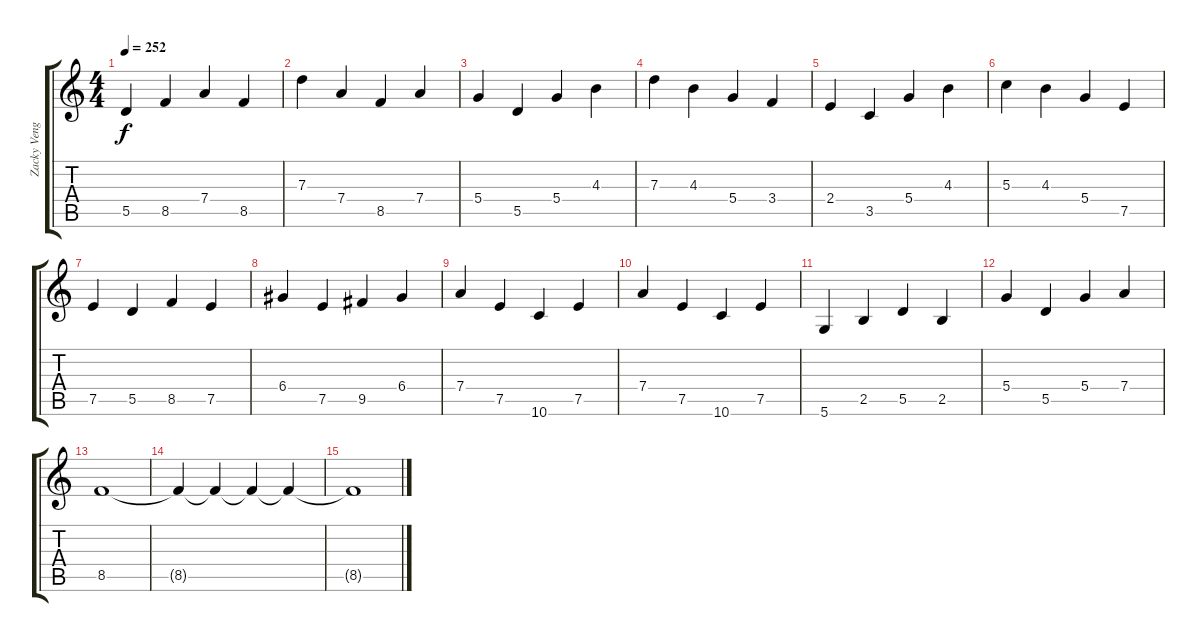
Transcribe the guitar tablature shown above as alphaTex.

\track ("Zacky Vengeance" "Zacky Veng") {instrument distortionguitar}
\staff {score tabs}
\tuning (E4 B3 G3 D3 A2 D2) {hide}
\ts (4 4)
\tempo 252
\clef g2
\ks c
5.5.4{dy f instrument distortionguitar} 8.5.4 7.4.4 8.5.4 |
7.3.4 7.4.4 8.5.4 7.4.4 |
5.4.4 5.5.4 5.4.4 4.3.4 |
7.3.4 4.3.4 5.4.4 3.4.4 |
2.4.4 3.5.4 5.4.4 4.3.4 |
5.3.4 4.3.4 5.4.4 7.5.4 |
7.5.4 5.5.4 8.5.4 7.5.4 |
6.4.4 7.5.4 9.5.4 6.4.4 |
7.4.4 7.5.4 10.6.4 7.5.4 |
7.4.4 7.5.4 10.6.4 7.5.4 |
5.6.4 2.5.4 5.5.4 2.5.4 |
5.4.4 5.5.4 5.4.4 7.4.4 |
8.5.1 |
8.5{t}.4 8.5{t}.4 8.5{t}.4 8.5{t}.4 |
8.5{t}.1
